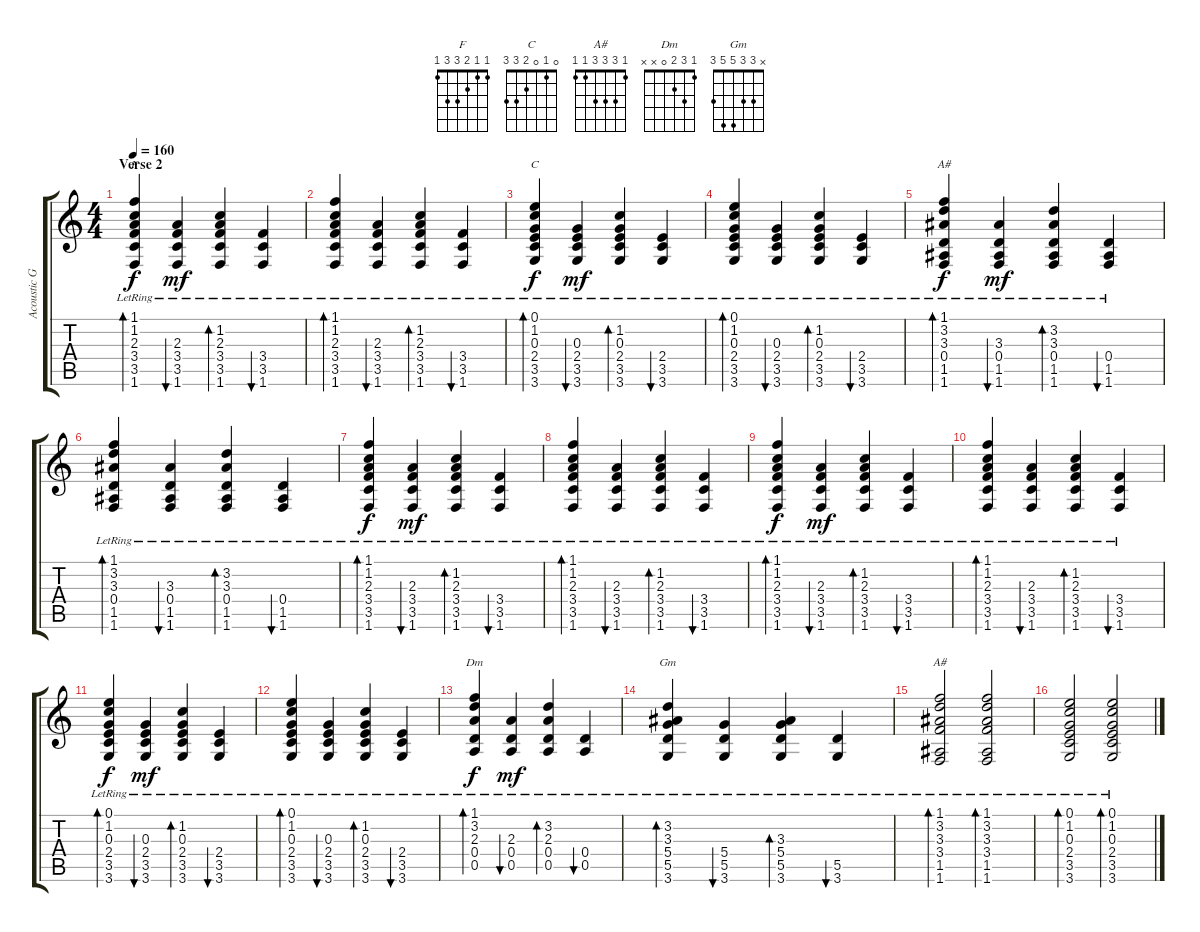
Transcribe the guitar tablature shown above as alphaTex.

\track ("Acoustic Guitar" "Acoustic G") {instrument acousticguitarsteel}
\staff {score tabs}
\tuning (E4 B3 G3 D3 A2 E2) {hide}
\chord ("F" 1 1 2 3 3 1)
\chord ("C" 0 1 0 2 3 3)
\chord ("A#" 1 3 3 0 1 1)
\chord ("Dm" 1 3 2 0 x x)
\chord ("Gm" x 3 3 5 5 3)
\chord ("A#" 1 3 3 3 1 1)
\ts (4 4)
\section ("" "Verse 2")
\tempo 160
\clef g2
\ks c
(1.1{lr} 1.2{lr} 2.3{lr} 3.4{lr} 3.5{lr} 1.6{lr}).4{bd 30 ch "F" dy f} (2.3{lr} 3.4{lr} 3.5{lr} 1.6{lr}).4{bu 60 dy mf} (1.2{lr} 2.3{lr} 3.4{lr} 3.5{lr} 1.6{lr}).4{bd 60} (3.4{lr} 3.5{lr} 1.6{lr}).4{bu 60} |
(1.1{lr} 1.2{lr} 2.3{lr} 3.4{lr} 3.5{lr} 1.6{lr}).4{bd 30} (2.3{lr} 3.4{lr} 3.5{lr} 1.6{lr}).4{bu 60} (1.2{lr} 2.3{lr} 3.4{lr} 3.5{lr} 1.6{lr}).4{bd 60} (3.4{lr} 3.5{lr} 1.6{lr}).4{bu 60} |
(0.1{lr} 1.2{lr} 0.3{lr} 2.4{lr} 3.5{lr} 3.6{lr}).4{bd 30 ch "C" dy f} (0.3{lr} 2.4{lr} 3.5{lr} 3.6{lr}).4{bu 60 dy mf} (1.2{lr} 0.3{lr} 2.4{lr} 3.5{lr} 3.6{lr}).4{bd 60} (2.4{lr} 3.5{lr} 3.6{lr}).4{bu 60} |
(0.1{lr} 1.2{lr} 0.3{lr} 2.4{lr} 3.5{lr} 3.6{lr}).4{bd 30} (0.3{lr} 2.4{lr} 3.5{lr} 3.6{lr}).4{bu 60} (1.2{lr} 0.3{lr} 2.4{lr} 3.5{lr} 3.6{lr}).4{bd 60} (2.4{lr} 3.5{lr} 3.6{lr}).4{bu 60} |
(1.1{lr} 3.2{lr} 3.3{lr} 0.4{lr} 1.5{lr} 1.6{lr}).4{bd 30 ch "A#" dy f} (3.3{lr} 0.4{lr} 1.5{lr} 1.6{lr}).4{bu 60 dy mf} (3.2{lr} 3.3{lr} 0.4{lr} 1.5{lr} 1.6{lr}).4{bd 60} (0.4{lr} 1.5{lr} 1.6{lr}).4{bu 60} |
(1.1{lr} 3.2{lr} 3.3{lr} 0.4{lr} 1.5{lr} 1.6{lr}).4{bd 30} (3.3{lr} 0.4{lr} 1.5{lr} 1.6{lr}).4{bu 60} (3.2{lr} 3.3{lr} 0.4{lr} 1.5{lr} 1.6{lr}).4{bd 60} (0.4{lr} 1.5{lr} 1.6{lr}).4{bu 60} |
(1.1{lr} 1.2{lr} 2.3{lr} 3.4{lr} 3.5{lr} 1.6{lr}).4{bd 30 dy f} (2.3{lr} 3.4{lr} 3.5{lr} 1.6{lr}).4{bu 60 dy mf} (1.2{lr} 2.3{lr} 3.4{lr} 3.5{lr} 1.6{lr}).4{bd 60} (3.4{lr} 3.5{lr} 1.6{lr}).4{bu 60} |
(1.1{lr} 1.2{lr} 2.3{lr} 3.4{lr} 3.5{lr} 1.6{lr}).4{bd 30} (2.3{lr} 3.4{lr} 3.5{lr} 1.6{lr}).4{bu 60} (1.2{lr} 2.3{lr} 3.4{lr} 3.5{lr} 1.6{lr}).4{bd 60} (3.4{lr} 3.5{lr} 1.6{lr}).4{bu 60} |
(1.1{lr} 1.2{lr} 2.3{lr} 3.4{lr} 3.5{lr} 1.6{lr}).4{bd 30 dy f} (2.3{lr} 3.4{lr} 3.5{lr} 1.6{lr}).4{bu 60 dy mf} (1.2{lr} 2.3{lr} 3.4{lr} 3.5{lr} 1.6{lr}).4{bd 60} (3.4{lr} 3.5{lr} 1.6{lr}).4{bu 60} |
(1.1{lr} 1.2{lr} 2.3{lr} 3.4{lr} 3.5{lr} 1.6{lr}).4{bd 30} (2.3{lr} 3.4{lr} 3.5{lr} 1.6{lr}).4{bu 60} (1.2{lr} 2.3{lr} 3.4{lr} 3.5{lr} 1.6{lr}).4{bd 60} (3.4{lr} 3.5{lr} 1.6{lr}).4{bu 60} |
(0.1{lr} 1.2{lr} 0.3{lr} 2.4{lr} 3.5{lr} 3.6{lr}).4{bd 30 dy f} (0.3{lr} 2.4{lr} 3.5{lr} 3.6{lr}).4{bu 60 dy mf} (1.2{lr} 0.3{lr} 2.4{lr} 3.5{lr} 3.6{lr}).4{bd 60} (2.4{lr} 3.5{lr} 3.6{lr}).4{bu 60} |
(0.1{lr} 1.2{lr} 0.3{lr} 2.4{lr} 3.5{lr} 3.6{lr}).4{bd 30} (0.3{lr} 2.4{lr} 3.5{lr} 3.6{lr}).4{bu 60} (1.2{lr} 0.3{lr} 2.4{lr} 3.5{lr} 3.6{lr}).4{bd 60} (2.4{lr} 3.5{lr} 3.6{lr}).4{bu 60} |
(1.1{lr} 3.2{lr} 2.3{lr} 0.4{lr} 0.5{lr}).4{bd 30 ch "Dm" dy f} (2.3{lr} 0.4{lr} 0.5{lr}).4{bu 60 dy mf} (3.2{lr} 2.3{lr} 0.4{lr} 0.5{lr}).4{bd 60} (0.4{lr} 0.5{lr}).4{bu 60} |
(3.2{lr} 3.3{lr} 5.4{lr} 5.5{lr} 3.6{lr}).4{bd 30 ch "Gm"} (5.4{lr} 5.5{lr} 3.6{lr}).4{bu 60} (3.3{lr} 5.4{lr} 5.5{lr} 3.6{lr}).4{bd 60} (5.5{lr} 3.6{lr}).4{bu 60} |
(1.1{lr} 3.2{lr} 3.3{lr} 3.4{lr} 1.5{lr} 1.6{lr}).2{bd 30 ch "A#"} (1.1{lr} 3.2{lr} 3.3{lr} 3.4{lr} 1.5{lr} 1.6{lr}).2{bd 30} |
(0.1{lr} 1.2{lr} 0.3{lr} 2.4{lr} 3.5{lr} 3.6{lr}).2{bd 30} (0.1{lr} 1.2{lr} 0.3{lr} 2.4{lr} 3.5{lr} 3.6{lr}).2{bd 30}
